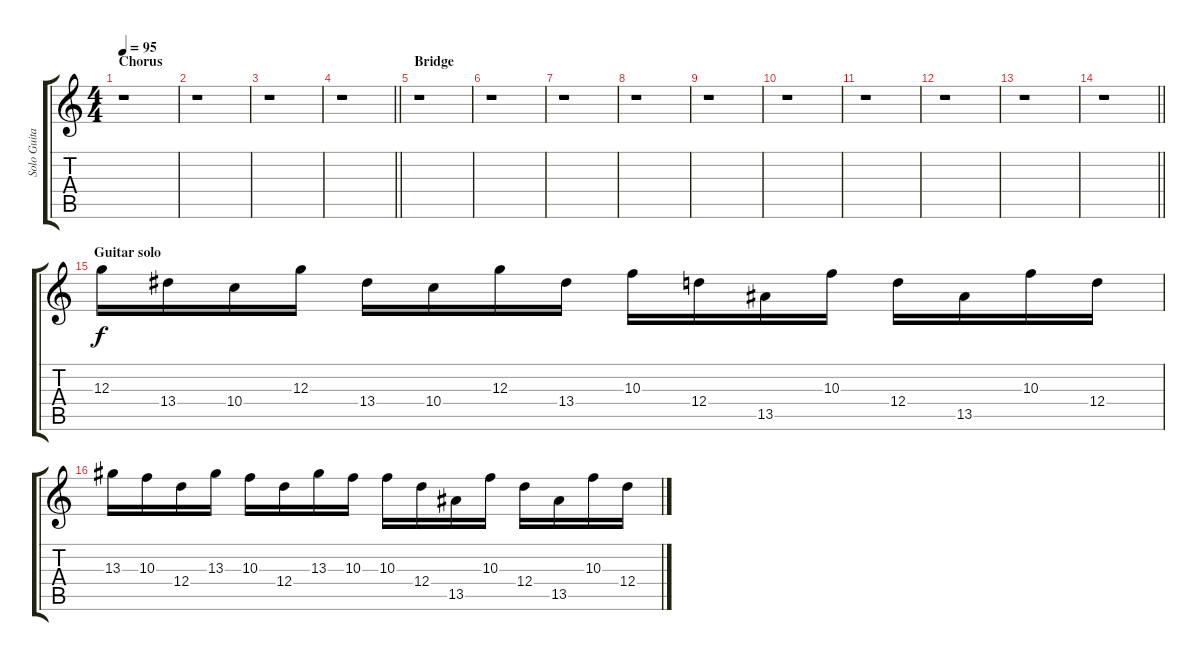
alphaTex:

\track ("Solo Guitar" "Solo Guita") {instrument overdrivenguitar}
\staff {score tabs}
\tuning (E4 B3 G3 D3 A2 E2) {hide}
\ts (4 4)
\section ("" "Chorus")
\tempo 95
\clef g2
\ks c
r.1{dy f} |
r.1 |
r.1 |
\barLineRight lightlight
r.1 |
\section ("" "Bridge")
r.1 |
r.1 |
r.1 |
r.1 |
r.1 |
r.1 |
r.1 |
r.1 |
r.1 |
\barLineRight lightlight
r.1 |
\section ("" "Guitar solo")
12.3.16 13.4.16 10.4.16 12.3.16 13.4.16 10.4.16 12.3.16 13.4.16 10.3.16 12.4.16 13.5.16 10.3.16 12.4.16 13.5.16 10.3.16 12.4.16 |
13.3.16 10.3.16 12.4.16 13.3.16 10.3.16 12.4.16 13.3.16 10.3.16 10.3.16 12.4.16 13.5.16 10.3.16 12.4.16 13.5.16 10.3.16 12.4.16
